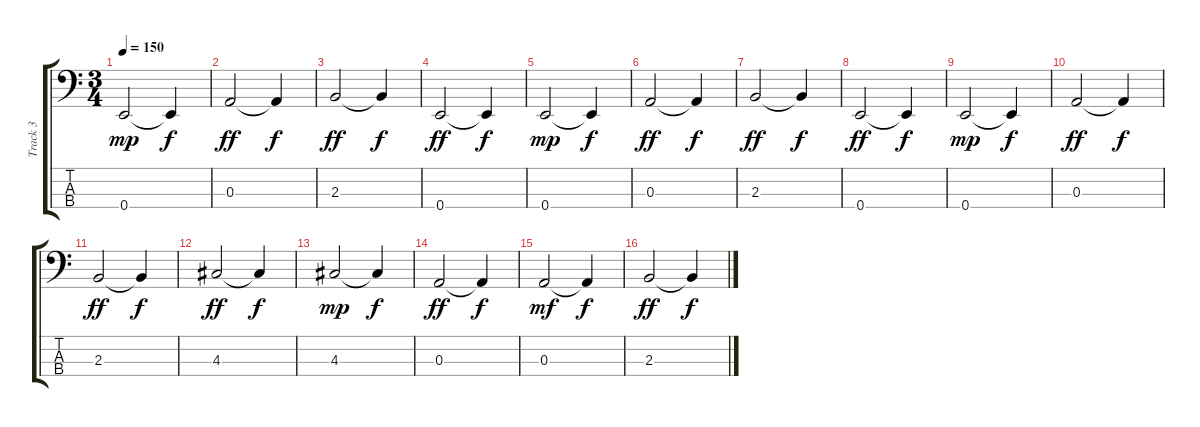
\track ("Track 3" "Track 3") {instrument electricbassfinger}
\staff {score tabs}
\tuning (G2 D2 A1 E1) {hide}
\ts (3 4)
\tempo 150
\clef f4
\ks c
0.4.2{dy mp} 0.4{t}.4{dy f} |
0.3.2{dy ff} 0.3{t}.4{dy f} |
2.3.2{dy ff} 2.3{t}.4{dy f} |
0.4.2{dy ff} 0.4{t}.4{dy f} |
0.4.2{dy mp} 0.4{t}.4{dy f} |
0.3.2{dy ff} 0.3{t}.4{dy f} |
2.3.2{dy ff} 2.3{t}.4{dy f} |
0.4.2{dy ff} 0.4{t}.4{dy f} |
0.4.2{dy mp} 0.4{t}.4{dy f} |
0.3.2{dy ff} 0.3{t}.4{dy f} |
2.3.2{dy ff} 2.3{t}.4{dy f} |
4.3.2{dy ff} 4.3{t}.4{dy f} |
4.3.2{dy mp} 4.3{t}.4{dy f} |
0.3.2{dy ff} 0.3{t}.4{dy f} |
0.3.2{dy mf} 0.3{t}.4{dy f} |
2.3.2{dy ff} 2.3{t}.4{dy f}
